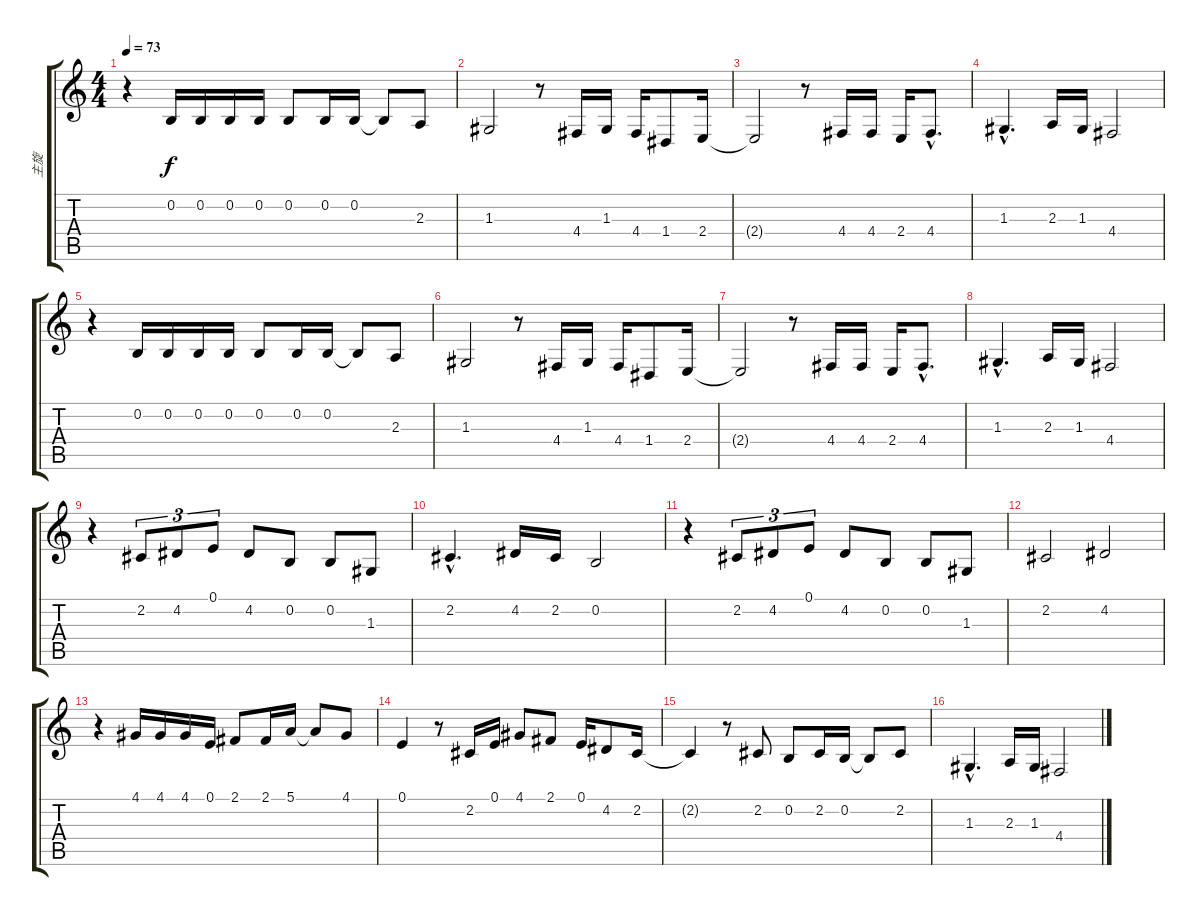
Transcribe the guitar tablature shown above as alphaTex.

\track ("主旋" "主旋") {instrument violin}
\staff {score tabs}
\tuning (E4 B3 G3 D3 A2 E2) {hide}
\ts (4 4)
\tempo 73
\clef g2
\ks c
r.4{dy f} 0.2.16 0.2.16 0.2.16 0.2.16 0.2.8 0.2.16 0.2.16 0.2{t}.8 2.3.8 |
1.3.2 r.8 4.4.16 1.3.16 4.4.16 1.4.8 2.4.16 |
2.4{t}.2 r.8 4.4.16 4.4.16 2.4.16 4.4{hac}.8{d} |
1.3{hac}.4{d} 2.3.16 1.3.16 4.4.2 |
r.4 0.2.16 0.2.16 0.2.16 0.2.16 0.2.8 0.2.16 0.2.16 0.2{t}.8 2.3.8 |
1.3.2 r.8 4.4.16 1.3.16 4.4.16 1.4.8 2.4.16 |
2.4{t}.2 r.8 4.4.16 4.4.16 2.4.16 4.4{hac}.8{d} |
1.3{hac}.4{d} 2.3.16 1.3.16 4.4.2 |
r.4 2.2.8{tu (3 2)} 4.2.8{tu (3 2)} 0.1.8{tu (3 2)} 4.2.8 0.2.8 0.2.8 1.3.8 |
2.2{hac}.4{d} 4.2.16 2.2.16 0.2.2 |
r.4 2.2.8{tu (3 2)} 4.2.8{tu (3 2)} 0.1.8{tu (3 2)} 4.2.8 0.2.8 0.2.8 1.3.8 |
2.2.2 4.2.2 |
r.4 4.1.16 4.1.16 4.1.16 0.1.16 2.1.8 2.1.16 5.1.16 5.1{t}.8 4.1.8 |
0.1.4 r.8 2.2.16 0.1.16 4.1.8 2.1.8 0.1.16 4.2.8 2.2.16 |
2.2{t}.4 r.8 2.2.8 0.2.8 2.2.16 0.2.16 0.2{t}.8 2.2.8 |
1.3{hac}.4{d} 2.3.16 1.3.16 4.4.2
